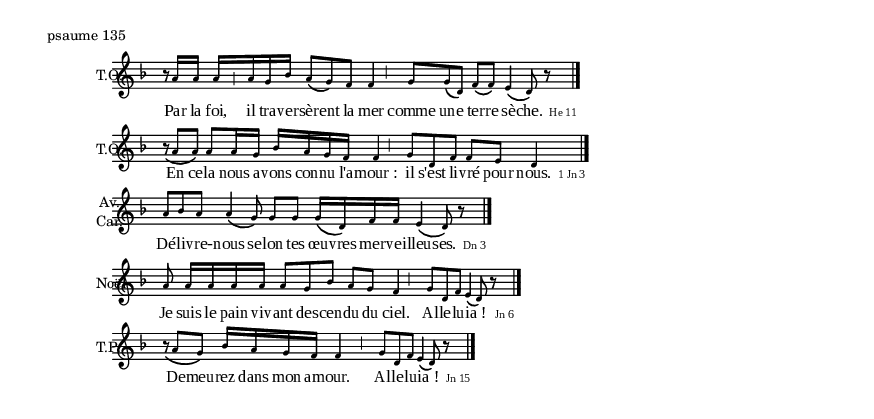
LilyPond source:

\version "2.10.0"
 \include "definitions.ly"
 \markup {psaume  135}

\relative a' { 
	\new Staff {
		\cadenzaOn
		\key f \major
		\set Staff.instrumentName = \markup{ \center-align { T.O. } }
		r8  a16[ a]
		a16[ \cesurebasse \pespace a g bes]
		\times 2/3 { a8[\( g\) f] } f4 \cesure  \pespace
		\times 2/3 { g8[ g\( d]\) }
		f8[\( f\)]
		e4\( d8\) r8
		\endBar
	}

	\addlyrics {
		Par la foi, il tra -- ver -- sèr -- ent la mer comme un -- e ter -- re sè -- che.
 		\markup { \citation #"He 11" } }
	
	
}

\relative a' { 
	\new Staff {
		\cadenzaOn
		\key f \major
		\set Staff.instrumentName = \markup{ \center-align { T.O. } }
		
		\times 2/3 { r8_\( a[  a\)] } a[ a16 g] bes[ a g f] f4
		\cesure  \pespace \times 2/3 {g8[ d f]} f[ e] d4
		\endBar
	}

	\addlyrics {
		En ce -- la nous a -- vons con -- nu l'a -- "mour :" il s'est li -- vré pour nous.
 		\markup { \citation #"1 Jn 3" } }
	
	
}
\relative a' { 
	\new Staff {
		\cadenzaOn
		\key f \major
		\set Staff.instrumentName = \markup{ \center-align { Av. Car. } }
		
		\times 2/3 {a8[ bes a]} 
		\times 2/3 {a4\(  g8\) } 
		g[ g] g16[\( d\) f f] e4\( d8\) r
		\endBar
	}

	\addlyrics {
		Dé -- li -- vre- -- nous se -- lon tes œu -- vres mer -- vei -- lleu -- ses.
 		\markup { \citation #"Dn 3" } }
	
	
}
\relative a' { 
	\new Staff {
		\cadenzaOn
		\key f \major
		\set Staff.instrumentName = \markup{ \center-align { Noël } }
		a8
		a16[ a a a]
		\times 2/3 { a8[ g bes] }
		a8[ g]
		f4 \cesure  \pespace
		\times 2/3 {g8[ d f]}
		e4\( d8\) r8
		
		\endBar
	}

	\addlyrics {
		Je suis le pain viv -- ant des -- cen -- du du ciel. Al -- le -- lu -- "ia !" _
 		\markup { \citation #"Jn 6" } }
	
	
}

\relative a' { 
	\new Staff {
		\cadenzaOn
		\key f \major
		\set Staff.instrumentName = \markup{ \center-align { T.P. } }
		\times 2/3 { r8_\( a[ g]\) }
		bes16[ a g f] f4
		\pespace \cesure  \pespace
		\times 2/3 {g8[ d f]}
		e4\( d8\) r8
		\endBar
	}

	\addlyrics {
		De -- meu -- rez dans mon am -- our. Al -- le -- lu -- "ia !" _ 
 		\markup { \citation #"Jn 15" } }
	
	
}
